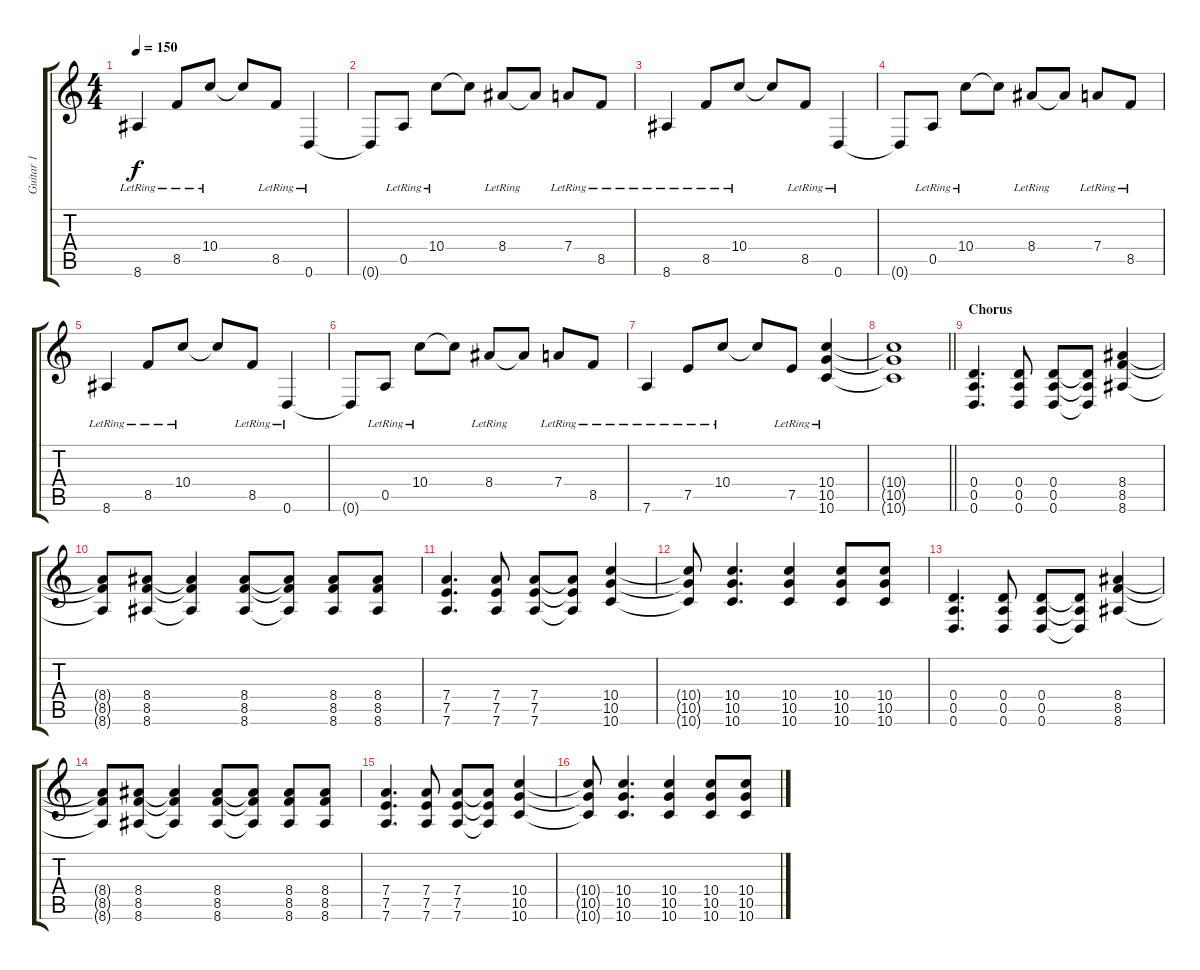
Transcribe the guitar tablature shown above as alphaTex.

\track ("Guitar 1" "Guitar 1") {instrument acousticguitarnylon}
\staff {score tabs}
\tuning (E4 B3 G3 D3 A2 D2) {hide}
\ts (4 4)
\tempo 150
\clef g2
\ks c
8.6{lr}.4{dy f} 8.5{lr}.8 10.4{lr}.8 10.4{t}.8 8.5{lr}.8 0.6{lr}.4 |
0.6{t}.8 0.5{lr}.8 10.4{lr}.8 10.4{t}.8 8.4{lr}.8 8.4{t}.8 7.4{lr}.8 8.5{lr}.8 |
8.6{lr}.4 8.5{lr}.8 10.4{lr}.8 10.4{t}.8 8.5{lr}.8 0.6{lr}.4 |
0.6{t}.8 0.5{lr}.8 10.4{lr}.8 10.4{t}.8 8.4{lr}.8 8.4{t}.8 7.4{lr}.8 8.5{lr}.8 |
8.6{lr}.4 8.5{lr}.8 10.4{lr}.8 10.4{t}.8 8.5{lr}.8 0.6{lr}.4 |
0.6{t}.8 0.5{lr}.8 10.4{lr}.8 10.4{t}.8 8.4{lr}.8 8.4{t}.8 7.4{lr}.8 8.5{lr}.8 |
7.6{lr}.4 7.5{lr}.8 10.4{lr}.8 10.4{t}.8 7.5{lr}.8 (10.4{lr} 10.5{lr} 10.6{lr}).4 |
\barLineRight lightlight
(10.4{t} 10.5{t} 10.6{t}).1 |
\section ("" "Chorus")
(0.4 0.5 0.6).4{d instrument distortionguitar} (0.4 0.5 0.6).8 (0.4 0.5 0.6).8 (0.4{t} 0.5{t} 0.6{t}).8 (8.4 8.5 8.6).4 |
(8.4{t} 8.5{t} 8.6{t}).8 (8.4 8.5 8.6).8 (8.4{t} 8.5{t} 8.6{t}).4 (8.4 8.5 8.6).8 (8.4{t} 8.5{t} 8.6{t}).8 (8.4 8.5 8.6).8 (8.4 8.5 8.6).8 |
(7.4 7.5 7.6).4{d} (7.4 7.5 7.6).8 (7.4 7.5 7.6).8 (7.4{t} 7.5{t} 7.6{t}).8 (10.4 10.5 10.6).4 |
(10.4{t} 10.5{t} 10.6{t}).8 (10.4 10.5 10.6).4{d} (10.4 10.5 10.6).4 (10.4 10.5 10.6).8 (10.4 10.5 10.6).8 |
(0.4 0.5 0.6).4{d} (0.4 0.5 0.6).8 (0.4 0.5 0.6).8 (0.4{t} 0.5{t} 0.6{t}).8 (8.4 8.5 8.6).4 |
(8.4{t} 8.5{t} 8.6{t}).8 (8.4 8.5 8.6).8 (8.4{t} 8.5{t} 8.6{t}).4 (8.4 8.5 8.6).8 (8.4{t} 8.5{t} 8.6{t}).8 (8.4 8.5 8.6).8 (8.4 8.5 8.6).8 |
(7.4 7.5 7.6).4{d} (7.4 7.5 7.6).8 (7.4 7.5 7.6).8 (7.4{t} 7.5{t} 7.6{t}).8 (10.4 10.5 10.6).4 |
(10.4{t} 10.5{t} 10.6{t}).8 (10.4 10.5 10.6).4{d} (10.4 10.5 10.6).4 (10.4 10.5 10.6).8 (10.4 10.5 10.6).8
